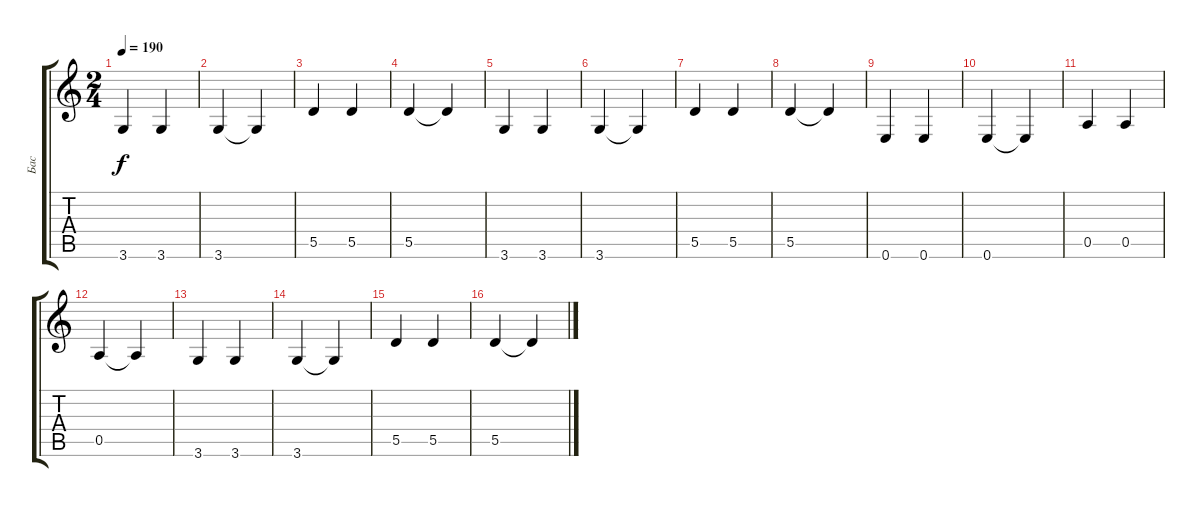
\track ("Бас" "Бас") {instrument electricbassfinger}
\staff {score tabs}
\tuning (E4 B3 G3 D3 A2 E2) {hide}
\ts (2 4)
\tempo 190
\clef g2
\ks c
3.6.4{dy f} 3.6.4 |
3.6.4 3.6{t}.4 |
5.5.4 5.5.4 |
5.5.4 5.5{t}.4 |
3.6.4 3.6.4 |
3.6.4 3.6{t}.4 |
5.5.4 5.5.4 |
5.5.4 5.5{t}.4 |
0.6.4 0.6.4 |
0.6.4 0.6{t}.4 |
0.5.4 0.5.4 |
0.5.4 0.5{t}.4 |
3.6.4 3.6.4 |
3.6.4 3.6{t}.4 |
5.5.4 5.5.4 |
5.5.4 5.5{t}.4
